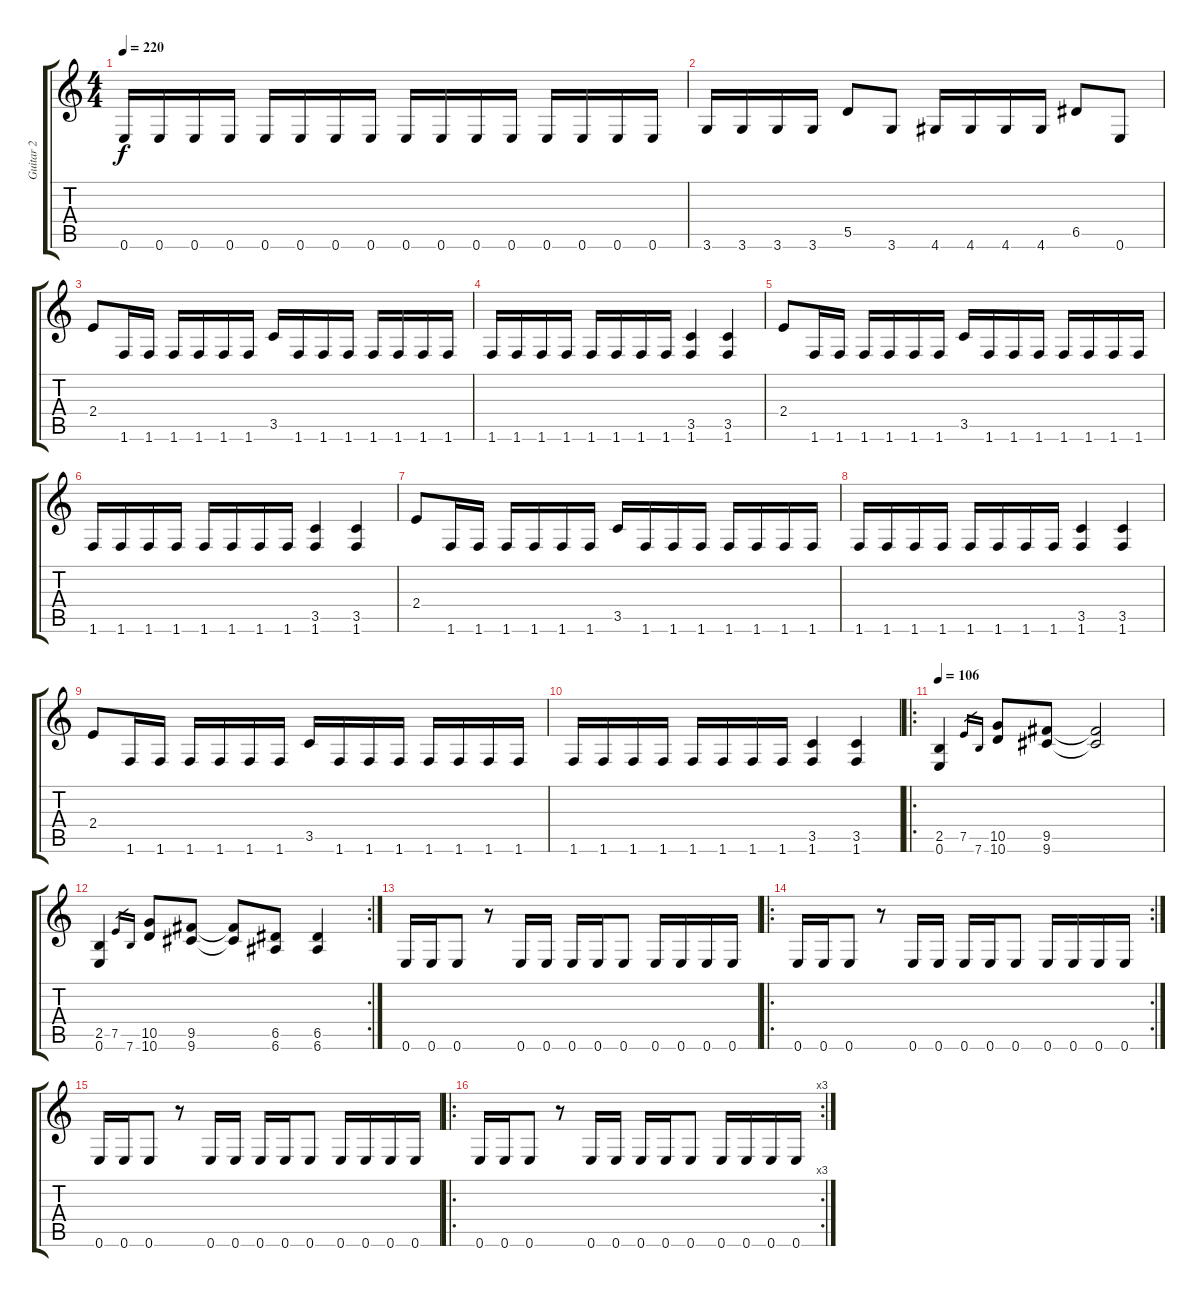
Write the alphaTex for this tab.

\track ("Guitar 2" "Guitar 2") {instrument overdrivenguitar}
\staff {score tabs}
\tuning (E4 B3 G3 D3 A2 E2) {hide}
\ts (4 4)
\tempo 220
\clef g2
\ks c
0.6.16{dy f} 0.6.16 0.6.16 0.6.16 0.6.16 0.6.16 0.6.16 0.6.16 0.6.16 0.6.16 0.6.16 0.6.16 0.6.16 0.6.16 0.6.16 0.6.16 |
3.6.16 3.6.16 3.6.16 3.6.16 5.5.8 3.6.8 4.6.16 4.6.16 4.6.16 4.6.16 6.5.8 0.6.8 |
2.4.8 1.6.16 1.6.16 1.6.16 1.6.16 1.6.16 1.6.16 3.5.16 1.6.16 1.6.16 1.6.16 1.6.16 1.6.16 1.6.16 1.6.16 |
1.6.16 1.6.16 1.6.16 1.6.16 1.6.16 1.6.16 1.6.16 1.6.16 (3.5 1.6).4 (3.5 1.6).4 |
2.4.8 1.6.16 1.6.16 1.6.16 1.6.16 1.6.16 1.6.16 3.5.16 1.6.16 1.6.16 1.6.16 1.6.16 1.6.16 1.6.16 1.6.16 |
1.6.16 1.6.16 1.6.16 1.6.16 1.6.16 1.6.16 1.6.16 1.6.16 (3.5 1.6).4 (3.5 1.6).4 |
2.4.8 1.6.16 1.6.16 1.6.16 1.6.16 1.6.16 1.6.16 3.5.16 1.6.16 1.6.16 1.6.16 1.6.16 1.6.16 1.6.16 1.6.16 |
1.6.16 1.6.16 1.6.16 1.6.16 1.6.16 1.6.16 1.6.16 1.6.16 (3.5 1.6).4 (3.5 1.6).4 |
2.4.8 1.6.16 1.6.16 1.6.16 1.6.16 1.6.16 1.6.16 3.5.16 1.6.16 1.6.16 1.6.16 1.6.16 1.6.16 1.6.16 1.6.16 |
1.6.16 1.6.16 1.6.16 1.6.16 1.6.16 1.6.16 1.6.16 1.6.16 (3.5 1.6).4 (3.5 1.6).4 |
\ro
\tempo 106
(2.5 0.6).4 7.5.16{gr} 7.6.16{gr} (10.5 10.6).8 (9.5 9.6).8 (9.5{t} 9.6{t}).2 |
\rc 2
(2.5 0.6).4 7.5.16{gr} 7.6.16{gr} (10.5 10.6).8 (9.5 9.6).8 (9.5{t} 9.6{t}).8 (6.5 6.6).8 (6.5 6.6).4 |
0.6.16 0.6.16 0.6.8 r.8 0.6.16 0.6.16 0.6.16 0.6.16 0.6.8 0.6.16 0.6.16 0.6.16 0.6.16 |
\ro
\rc 2
0.6.16 0.6.16 0.6.8 r.8 0.6.16 0.6.16 0.6.16 0.6.16 0.6.8 0.6.16 0.6.16 0.6.16 0.6.16 |
0.6.16 0.6.16 0.6.8 r.8 0.6.16 0.6.16 0.6.16 0.6.16 0.6.8 0.6.16 0.6.16 0.6.16 0.6.16 |
\ro
\rc 3
0.6.16 0.6.16 0.6.8 r.8 0.6.16 0.6.16 0.6.16 0.6.16 0.6.8 0.6.16 0.6.16 0.6.16 0.6.16
